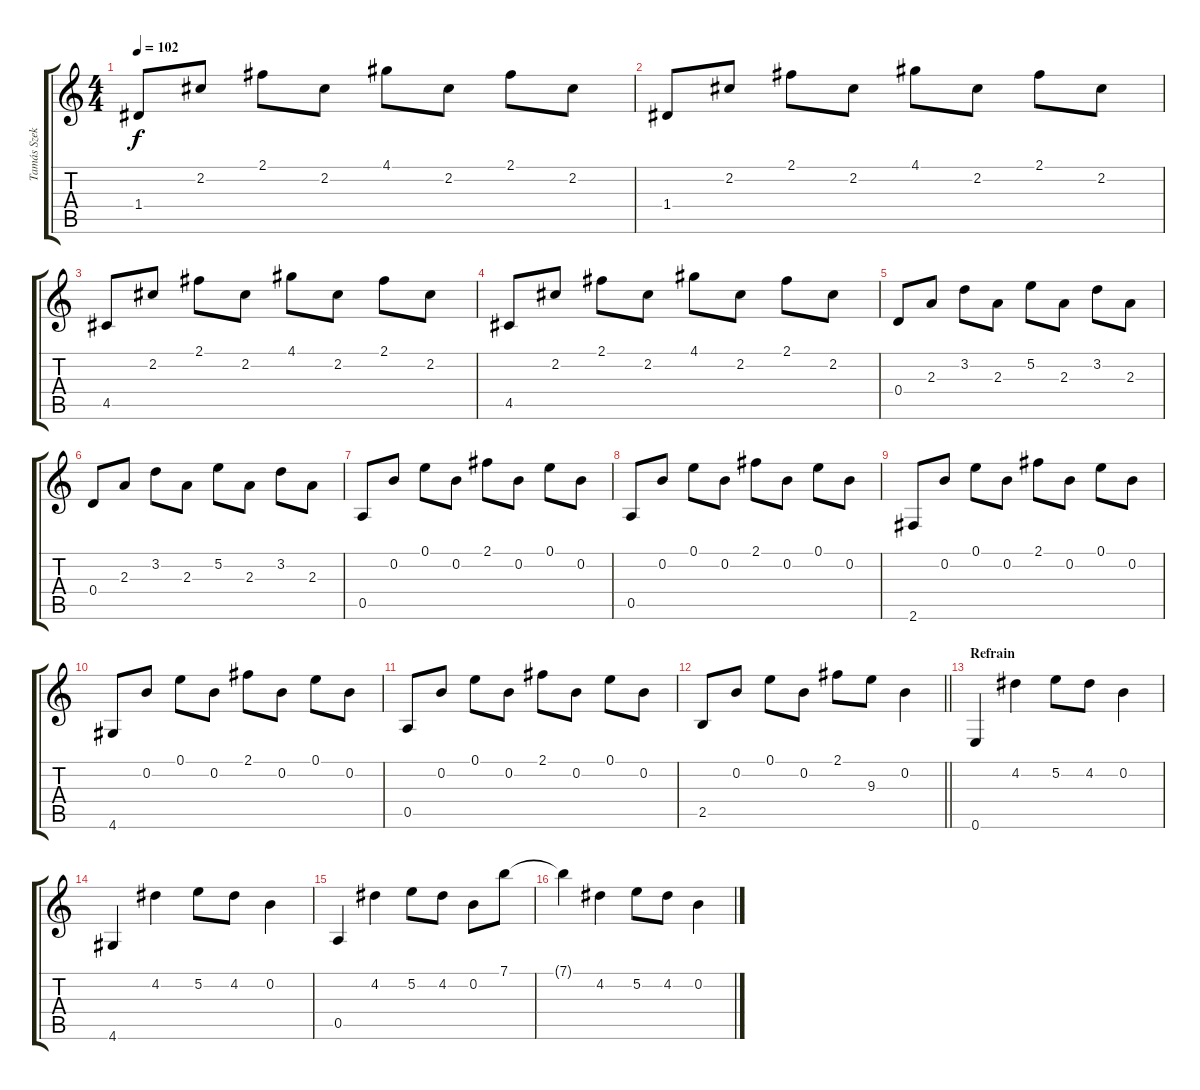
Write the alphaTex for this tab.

\track ("Tamás Szekeres - Acoustic (Right)" "Tamás Szek") {instrument acousticguitarsteel}
\staff {score tabs}
\tuning (E4 B3 G3 D3 A2 E2) {hide}
\ts (4 4)
\tempo 102
\clef g2
\ks c
1.4.8{dy f} 2.2.8 2.1.8 2.2.8 4.1.8 2.2.8 2.1.8 2.2.8 |
1.4.8 2.2.8 2.1.8 2.2.8 4.1.8 2.2.8 2.1.8 2.2.8 |
4.5.8 2.2.8 2.1.8 2.2.8 4.1.8 2.2.8 2.1.8 2.2.8 |
4.5.8 2.2.8 2.1.8 2.2.8 4.1.8 2.2.8 2.1.8 2.2.8 |
0.4.8 2.3.8 3.2.8 2.3.8 5.2.8 2.3.8 3.2.8 2.3.8 |
0.4.8 2.3.8 3.2.8 2.3.8 5.2.8 2.3.8 3.2.8 2.3.8 |
0.5.8 0.2.8 0.1.8 0.2.8 2.1.8 0.2.8 0.1.8 0.2.8 |
0.5.8 0.2.8 0.1.8 0.2.8 2.1.8 0.2.8 0.1.8 0.2.8 |
2.6.8 0.2.8 0.1.8 0.2.8 2.1.8 0.2.8 0.1.8 0.2.8 |
4.6.8 0.2.8 0.1.8 0.2.8 2.1.8 0.2.8 0.1.8 0.2.8 |
0.5.8 0.2.8 0.1.8 0.2.8 2.1.8 0.2.8 0.1.8 0.2.8 |
\barLineRight lightlight
2.5.8 0.2.8 0.1.8 0.2.8 2.1.8 9.3.8 0.2.4 |
\section ("" "Refrain")
0.6.4 4.2.4 5.2.8 4.2.8 0.2.4 |
4.6.4 4.2.4 5.2.8 4.2.8 0.2.4 |
0.5.4 4.2.4 5.2.8 4.2.8 0.2.8 7.1.8 |
7.1{t}.4 4.2.4 5.2.8 4.2.8 0.2.4
